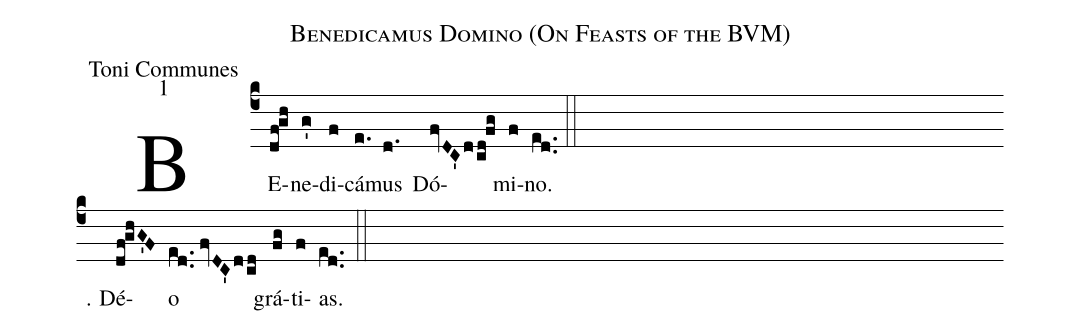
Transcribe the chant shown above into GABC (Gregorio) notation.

name:Benedicamus Domino (On Feasts of the BVM);
office-part:Toni Communes;
mode:1;
%%
(c4)BE(df!gh)ne(g')di(f)cá(e.)mus(d.) Dó(fvDC'd/!cd!fg)mi(f)no.(ed..) (::Z-)
℟. Dé(df!ghG'F)o(ed..//!fvDC'd/!cd) grá(fg)ti(f)as.(ed..) (::)
